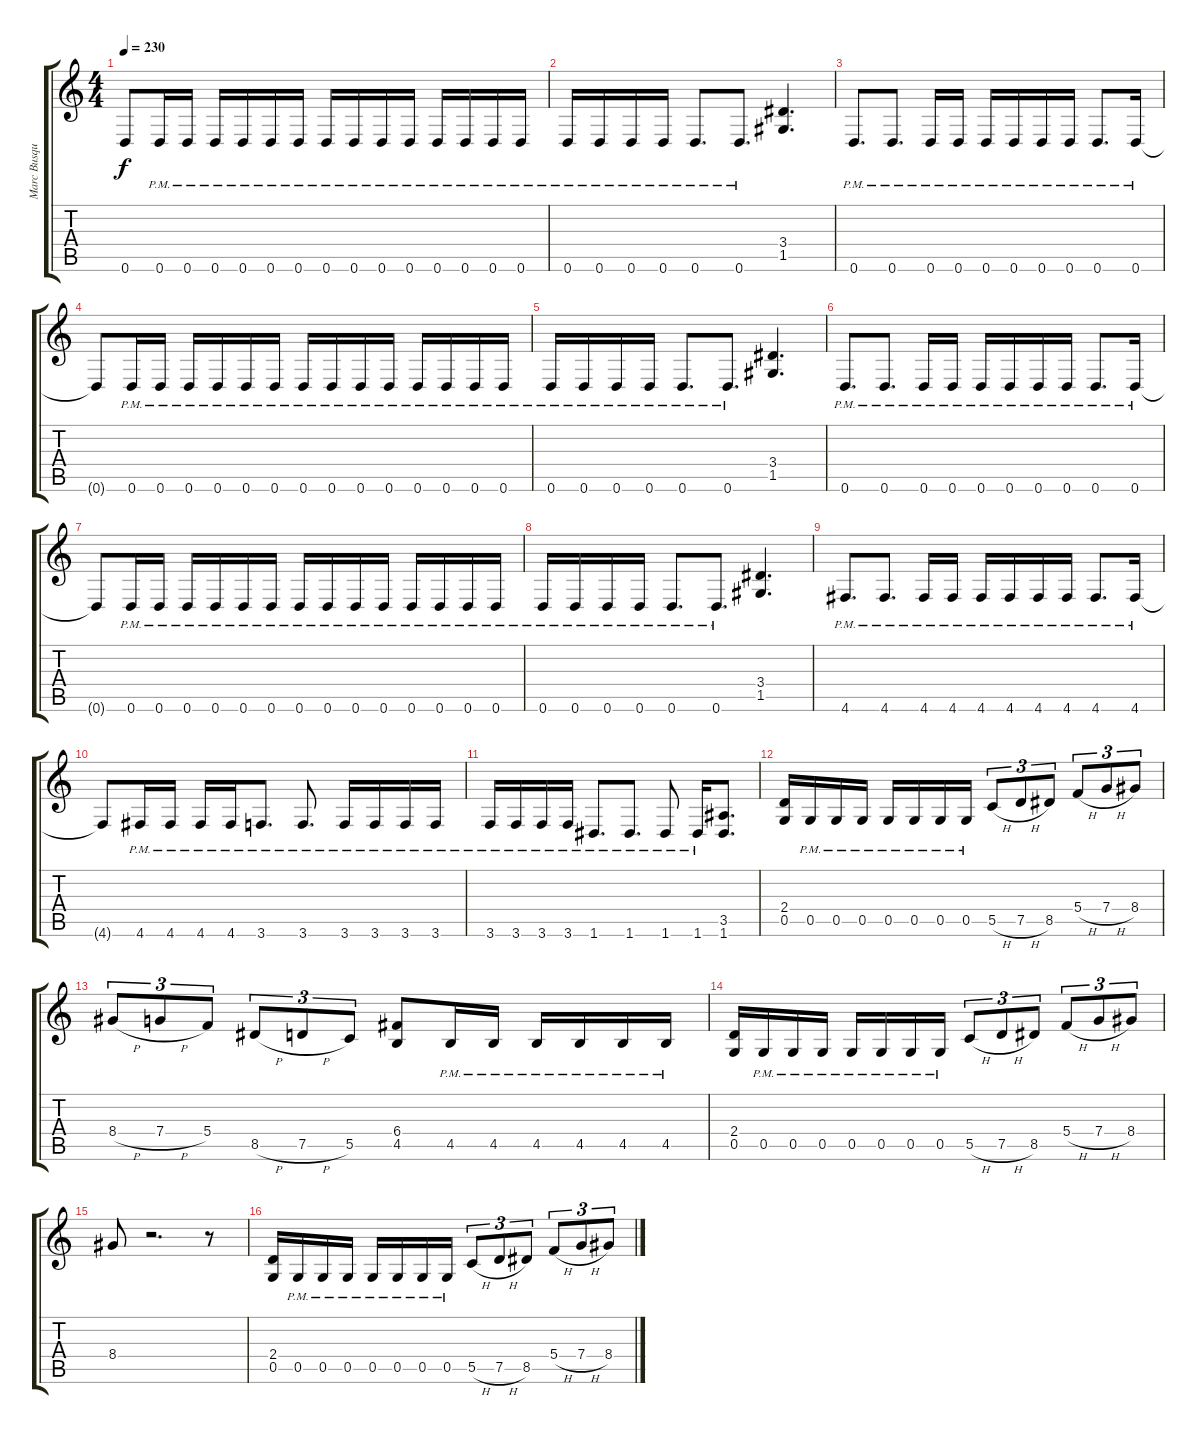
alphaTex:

\track ("Marc Busque" "Marc Busqu") {instrument distortionguitar}
\staff {score tabs}
\tuning (D4 A3 F3 C3 G2 D2) {hide}
\ts (4 4)
\tempo 230
\clef g2
\ks c
0.6{t}.8{dy f} 0.6{pm}.16 0.6{pm}.16 0.6{pm}.16 0.6{pm}.16 0.6{pm}.16 0.6{pm}.16 0.6{pm}.16 0.6{pm}.16 0.6{pm}.16 0.6{pm}.16 0.6{pm}.16 0.6{pm}.16 0.6{pm}.16 0.6{pm}.16 |
0.6{pm}.16 0.6{pm}.16 0.6{pm}.16 0.6{pm}.16 0.6{pm}.8{d} 0.6{pm}.8{d} (3.4 1.5).4{d} |
0.6{pm}.8{d} 0.6{pm}.8{d} 0.6{pm}.16 0.6{pm}.16 0.6{pm}.16 0.6{pm}.16 0.6{pm}.16 0.6{pm}.16 0.6{pm}.8{d} 0.6{pm}.16 |
0.6{t}.8 0.6{pm}.16 0.6{pm}.16 0.6{pm}.16 0.6{pm}.16 0.6{pm}.16 0.6{pm}.16 0.6{pm}.16 0.6{pm}.16 0.6{pm}.16 0.6{pm}.16 0.6{pm}.16 0.6{pm}.16 0.6{pm}.16 0.6{pm}.16 |
0.6{pm}.16 0.6{pm}.16 0.6{pm}.16 0.6{pm}.16 0.6{pm}.8{d} 0.6{pm}.8{d} (3.4 1.5).4{d} |
0.6{pm}.8{d} 0.6{pm}.8{d} 0.6{pm}.16 0.6{pm}.16 0.6{pm}.16 0.6{pm}.16 0.6{pm}.16 0.6{pm}.16 0.6{pm}.8{d} 0.6{pm}.16 |
0.6{t}.8 0.6{pm}.16 0.6{pm}.16 0.6{pm}.16 0.6{pm}.16 0.6{pm}.16 0.6{pm}.16 0.6{pm}.16 0.6{pm}.16 0.6{pm}.16 0.6{pm}.16 0.6{pm}.16 0.6{pm}.16 0.6{pm}.16 0.6{pm}.16 |
0.6{pm}.16 0.6{pm}.16 0.6{pm}.16 0.6{pm}.16 0.6{pm}.8{d} 0.6{pm}.8{d} (3.4 1.5).4{d} |
4.6{pm}.8{d} 4.6{pm}.8{d} 4.6{pm}.16 4.6{pm}.16 4.6{pm}.16 4.6{pm}.16 4.6{pm}.16 4.6{pm}.16 4.6{pm}.8{d} 4.6{pm}.16 |
4.6{t}.8 4.6{pm}.16 4.6{pm}.16 4.6{pm}.16 4.6{pm}.16 3.6{pm}.8{d} 3.6{pm}.8{d} 3.6{pm}.16 3.6{pm}.16 3.6{pm}.16 3.6{pm}.16 |
3.6{pm}.16 3.6{pm}.16 3.6{pm}.16 3.6{pm}.16 1.6{pm}.8{d} 1.6{pm}.8{d} 1.6{pm}.8 1.6{pm}.16 (3.5 1.6).8{d} |
(2.4 0.5).16 0.5{pm}.16 0.5{pm}.16 0.5{pm}.16 0.5{pm}.16 0.5{pm}.16 0.5{pm}.16 0.5{pm}.16 5.5{h}.8{tu (3 2)} 7.5{h}.8{tu (3 2)} 8.5.8{tu (3 2)} 5.4{h}.8{tu (3 2)} 7.4{h}.8{tu (3 2)} 8.4.8{tu (3 2)} |
8.4{h}.8{tu (3 2)} 7.4{h}.8{tu (3 2)} 5.4.8{tu (3 2)} 8.5{h}.8{tu (3 2)} 7.5{h}.8{tu (3 2)} 5.5.8{tu (3 2)} (6.4 4.5).8 4.5{pm}.16 4.5{pm}.16 4.5{pm}.16 4.5{pm}.16 4.5{pm}.16 4.5{pm}.16 |
(2.4 0.5).16 0.5{pm}.16 0.5{pm}.16 0.5{pm}.16 0.5{pm}.16 0.5{pm}.16 0.5{pm}.16 0.5{pm}.16 5.5{h}.8{tu (3 2)} 7.5{h}.8{tu (3 2)} 8.5.8{tu (3 2)} 5.4{h}.8{tu (3 2)} 7.4{h}.8{tu (3 2)} 8.4.8{tu (3 2)} |
8.4.8 r.2{d} r.8 |
(2.4 0.5).16 0.5{pm}.16 0.5{pm}.16 0.5{pm}.16 0.5{pm}.16 0.5{pm}.16 0.5{pm}.16 0.5{pm}.16 5.5{h}.8{tu (3 2)} 7.5{h}.8{tu (3 2)} 8.5.8{tu (3 2)} 5.4{h}.8{tu (3 2)} 7.4{h}.8{tu (3 2)} 8.4.8{tu (3 2)}
